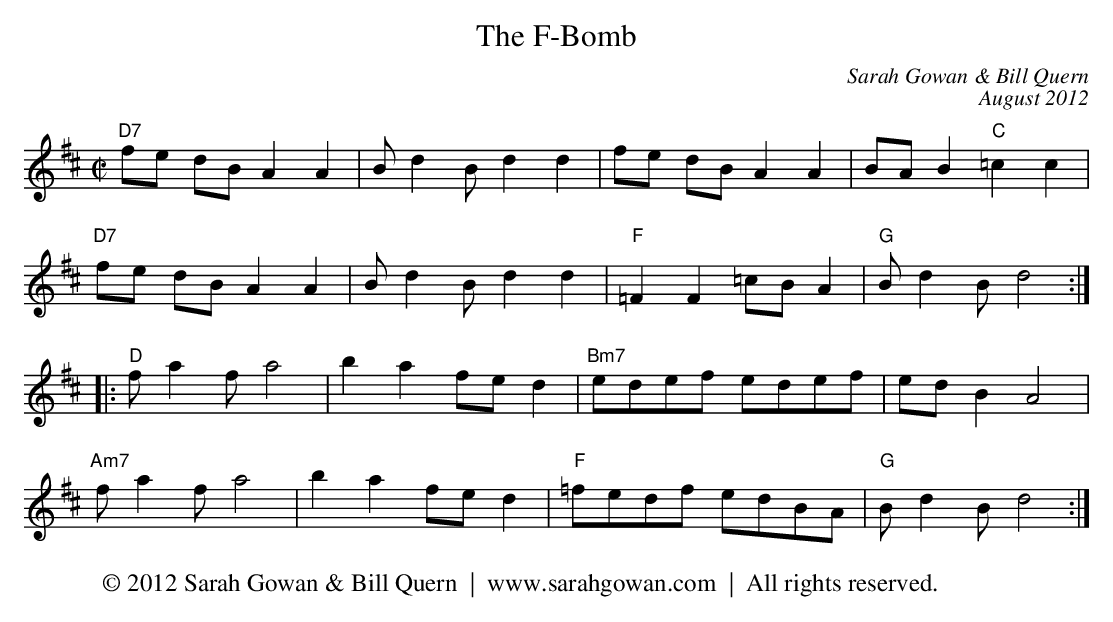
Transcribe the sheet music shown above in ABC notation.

X:1
T:The F-Bomb
C:Sarah Gowan & Bill Quern
C:August 2012
M:C|
L:1/8
K:D
"D7"fe dB A2A2|Bd2 Bd2d2|fe dBA2A2|BAB2"C"=c2c2|
"D7"fe dB A2A2|Bd2 Bd2d2|"F"=F2F2=cBA2|"G"Bd2 Bd4:|
|:"D"fa2fa4|b2a2 fed2|"Bm7"edef edef|edB2 A4|
"Am7"fa2fa4|b2a2 fed2|"F"=fedf edBA|"G"Bd2 Bd4:|
W: © 2012 Sarah Gowan & Bill Quern  |  www.sarahgowan.com  |  All rights reserved.
